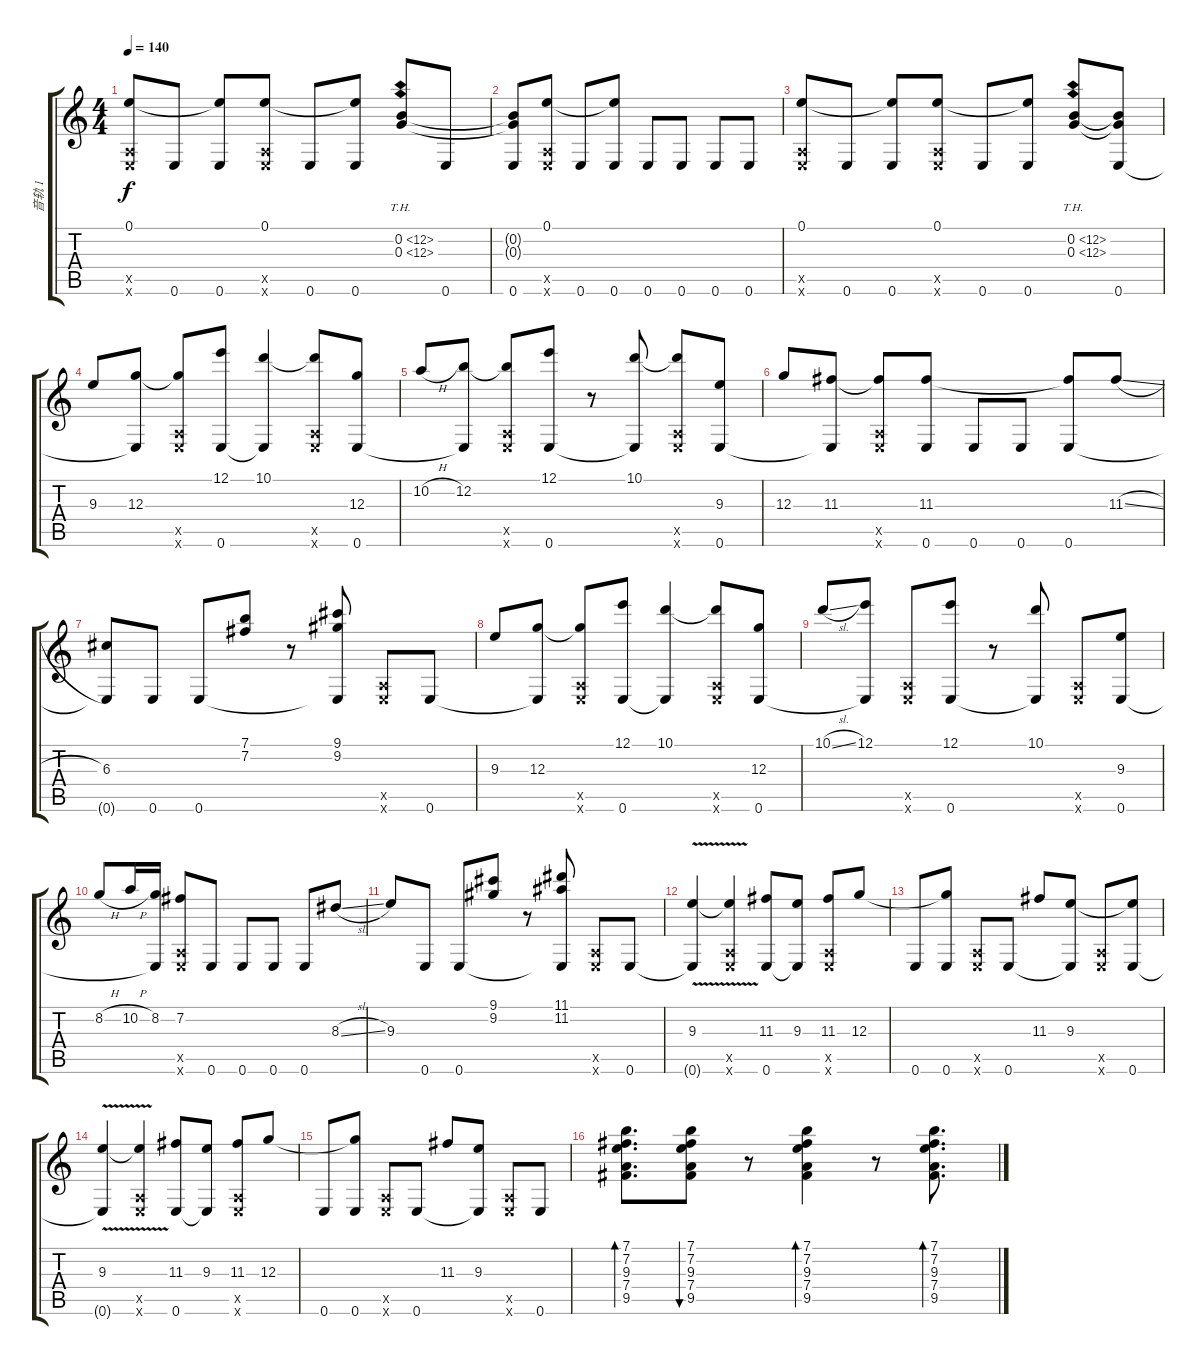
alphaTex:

\track ("音轨 1" "音轨 1") {instrument acousticguitarsteel}
\staff {score tabs}
\tuning (E4 B3 G3 D3 A2 E2) {hide}
\ts (4 4)
\tempo 140
\clef g2
\ks c
(0.1 0.5{x} 0.6{x}).8{dy f} 0.6.8 (0.1{t} 0.6).8 (0.1 0.5{x} 0.6{x}).8 0.6.8 (0.1{t} 0.6).8 (0.2{th 12} 0.3{th 12}).8 0.6.8 |
(0.2{t} 0.3{t} 0.6).8 (0.1 0.5{x} 0.6{x}).8 0.6.8 (0.1{t} 0.6).8 0.6.8 0.6.8 0.6.8 0.6.8 |
(0.1 0.5{x} 0.6{x}).8 0.6.8 (0.1{t} 0.6).8 (0.1 0.5{x} 0.6{x}).8 0.6.8 (0.1{t} 0.6).8 (0.2{th 12} 0.3{th 12}).8 (0.2{t} 0.3{t} 0.6).8 |
9.3.8 (12.3 0.6{t}).8 (12.3{t} 0.5{x} 0.6{x}).8 (12.1 0.6).8 (10.1 0.6{t}).4 (10.1{t} 0.5{x} 0.6{x}).8 (12.3 0.6).8 |
10.2{h}.8 (12.2 0.6{t}).8 (12.2{t} 0.5{x} 0.6{x}).8 (12.1 0.6).8 r.8 (10.1 0.6{t}).8 (10.1{t} 0.5{x} 0.6{x}).8 (9.3 0.6).8 |
12.3.8 (11.3 0.6{t}).8 (11.3{t} 0.5{x} 0.6{x}).8 (11.3 0.6).8 0.6.8 0.6.8 (11.3{t} 0.6).8 11.3{sl}.8 |
(6.3 0.6{t}).8 0.6.8 0.6.8 (7.1 7.2).8 r.8 (9.1 9.2 0.6{t}).8 (0.5{x} 0.6{x}).8 0.6.8 |
9.3.8 (12.3 0.6{t}).8 (12.3{t} 0.5{x} 0.6{x}).8 (12.1 0.6).8 (10.1 0.6{t}).4 (10.1{t} 0.5{x} 0.6{x}).8 (12.3 0.6).8 |
10.1{sl}.8 (12.1 0.6{t}).8 (0.5{x} 0.6{x}).8 (12.1 0.6).8 r.8 (10.1 0.6{t}).8 (0.5{x} 0.6{x}).8 (9.3 0.6).8 |
8.2{h}.8 10.2{h}.16 (8.2 0.6{t}).16 (7.2 0.5{x} 0.6{x}).8 0.6.8 0.6.8 0.6.8 0.6.8 8.3{sl}.8 |
9.3.8 0.6.8 0.6.8 (9.1 9.2).8 r.8 (11.1 11.2 0.6{t}).8 (0.5{x} 0.6{x}).8 0.6.8 |
(9.3{v} 0.6{t}).4 (9.3{t} 0.5{x} 0.6{x}).4 (11.3 0.6).8 (9.3 0.6{t}).8 (11.3 0.5{x} 0.6{x}).8 12.3.8 |
0.6.8 (12.3{t} 0.6).8 (0.5{x} 0.6{x}).8 0.6.8 11.3.8 (9.3 0.6{t}).8 (0.5{x} 0.6{x}).8 (9.3{t} 0.6).8 |
(9.3{v} 0.6{t}).4 (9.3{t} 0.5{x} 0.6{x}).4 (11.3 0.6).8 (9.3 0.6{t}).8 (11.3 0.5{x} 0.6{x}).8 12.3.8 |
0.6.8 (12.3{t} 0.6).8 (0.5{x} 0.6{x}).8 0.6.8 11.3.8 (9.3 0.6{t}).8 (0.5{x} 0.6{x}).8 0.6.8 |
(7.1 7.2 9.3 7.4 9.5).8{d bd 30} (7.1 7.2 9.3 7.4 9.5).8{bu 30} r.8 (7.1 7.2 9.3 7.4 9.5).4{bd 30} r.8 (7.1 7.2 9.3 7.4 9.5).8{d bd 30}
